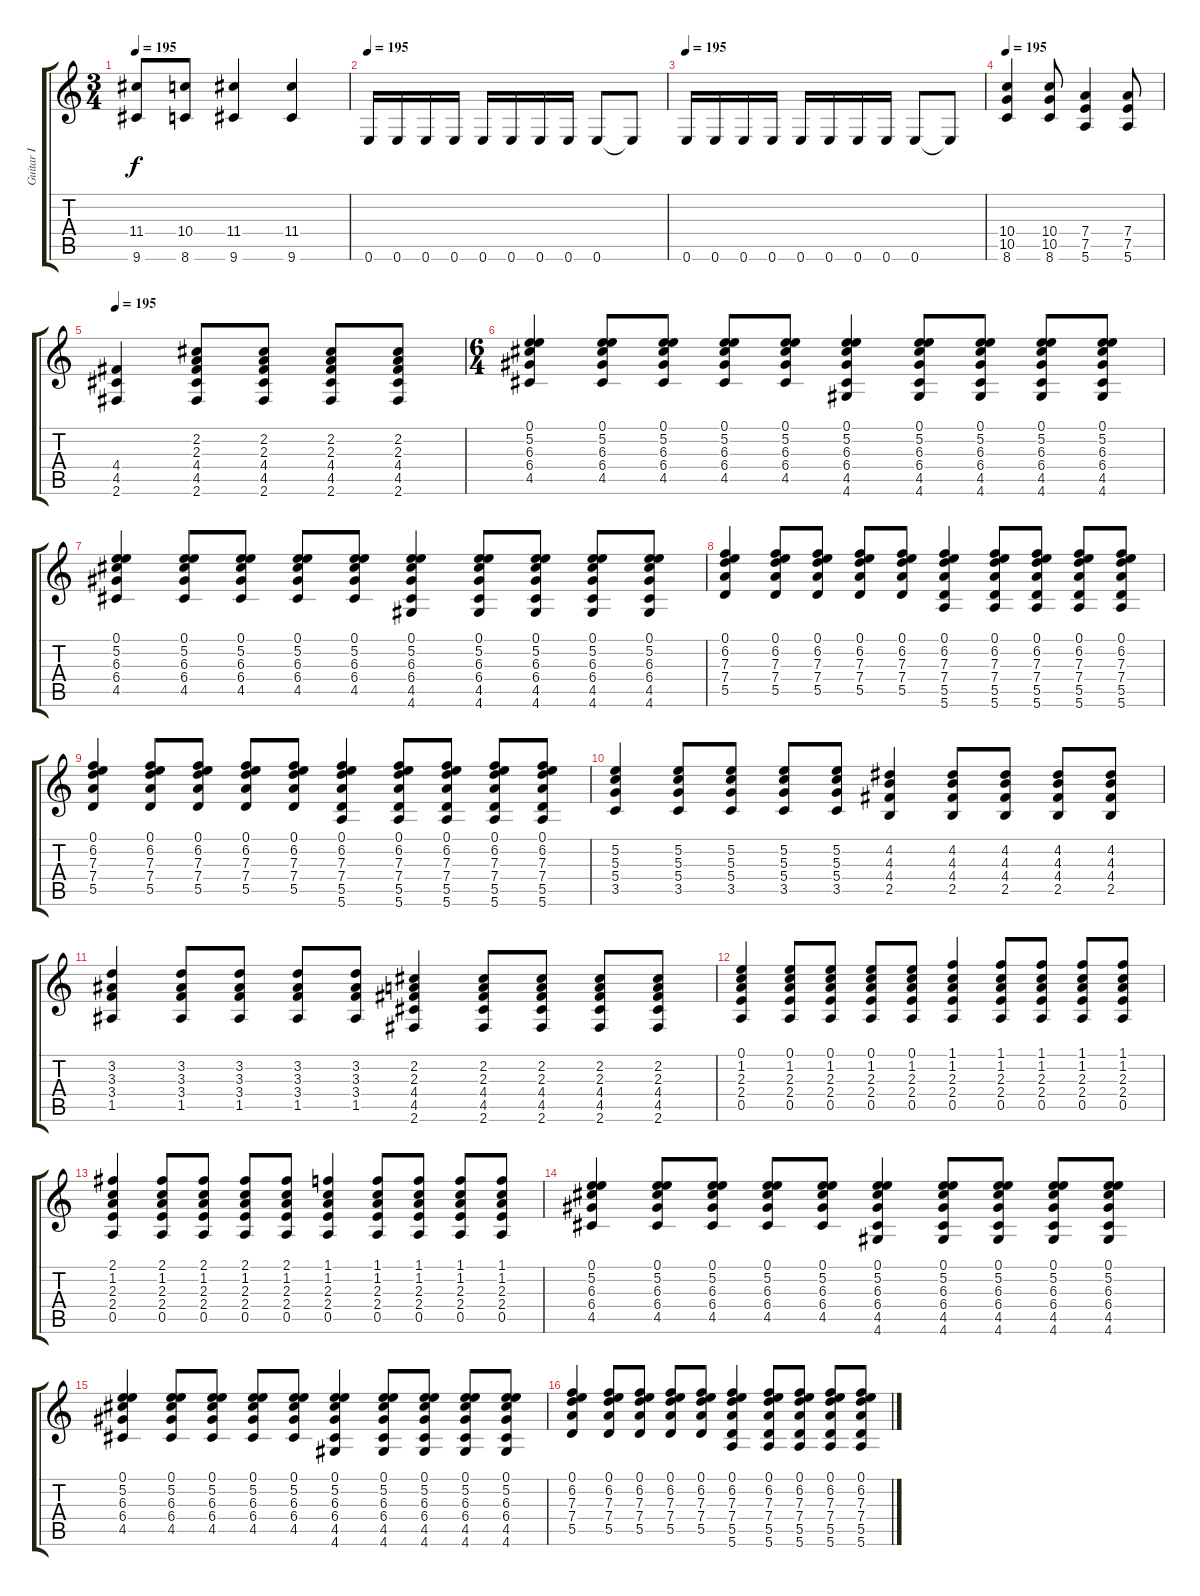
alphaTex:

\track ("Guitar I" "Guitar I") {instrument distortionguitar}
\staff {score tabs}
\tuning (E4 B3 G3 D3 A2 E2) {hide}
\ts (3 4)
\tempo 195
\clef g2
\ks c
(11.4 9.6).8{dy f} (10.4 8.6).8 (11.4 9.6).4 (11.4 9.6).4 |
\tempo 195
0.6.16 0.6.16 0.6.16 0.6.16 0.6.16 0.6.16 0.6.16 0.6.16 0.6.8 0.6{t}.8 |
\tempo 195
0.6.16 0.6.16 0.6.16 0.6.16 0.6.16 0.6.16 0.6.16 0.6.16 0.6.8 0.6{t}.8 |
\tempo 195
(10.4 10.5 8.6).4 (10.4 10.5 8.6).8 (7.4 7.5 5.6).4 (7.4 7.5 5.6).8 |
\tempo 195
(4.4 4.5 2.6).4 (2.2 2.3 4.4 4.5 2.6).8 (2.2 2.3 4.4 4.5 2.6).8 (2.2 2.3 4.4 4.5 2.6).8 (2.2 2.3 4.4 4.5 2.6).8 |
\ts (6 4)
(0.1 5.2 6.3 6.4 4.5).4 (0.1 5.2 6.3 6.4 4.5).8 (0.1 5.2 6.3 6.4 4.5).8 (0.1 5.2 6.3 6.4 4.5).8 (0.1 5.2 6.3 6.4 4.5).8 (0.1 5.2 6.3 6.4 4.5 4.6).4 (0.1 5.2 6.3 6.4 4.5 4.6).8 (0.1 5.2 6.3 6.4 4.5 4.6).8 (0.1 5.2 6.3 6.4 4.5 4.6).8 (0.1 5.2 6.3 6.4 4.5 4.6).8 |
(0.1 5.2 6.3 6.4 4.5).4 (0.1 5.2 6.3 6.4 4.5).8 (0.1 5.2 6.3 6.4 4.5).8 (0.1 5.2 6.3 6.4 4.5).8 (0.1 5.2 6.3 6.4 4.5).8 (0.1 5.2 6.3 6.4 4.5 4.6).4 (0.1 5.2 6.3 6.4 4.5 4.6).8 (0.1 5.2 6.3 6.4 4.5 4.6).8 (0.1 5.2 6.3 6.4 4.5 4.6).8 (0.1 5.2 6.3 6.4 4.5 4.6).8 |
(0.1 6.2 7.3 7.4 5.5).4 (0.1 6.2 7.3 7.4 5.5).8 (0.1 6.2 7.3 7.4 5.5).8 (0.1 6.2 7.3 7.4 5.5).8 (0.1 6.2 7.3 7.4 5.5).8 (0.1 6.2 7.3 7.4 5.5 5.6).4 (0.1 6.2 7.3 7.4 5.5 5.6).8 (0.1 6.2 7.3 7.4 5.5 5.6).8 (0.1 6.2 7.3 7.4 5.5 5.6).8 (0.1 6.2 7.3 7.4 5.5 5.6).8 |
(0.1 6.2 7.3 7.4 5.5).4 (0.1 6.2 7.3 7.4 5.5).8 (0.1 6.2 7.3 7.4 5.5).8 (0.1 6.2 7.3 7.4 5.5).8 (0.1 6.2 7.3 7.4 5.5).8 (0.1 6.2 7.3 7.4 5.5 5.6).4 (0.1 6.2 7.3 7.4 5.5 5.6).8 (0.1 6.2 7.3 7.4 5.5 5.6).8 (0.1 6.2 7.3 7.4 5.5 5.6).8 (0.1 6.2 7.3 7.4 5.5 5.6).8 |
(5.2 5.3 5.4 3.5).4 (5.2 5.3 5.4 3.5).8 (5.2 5.3 5.4 3.5).8 (5.2 5.3 5.4 3.5).8 (5.2 5.3 5.4 3.5).8 (4.2 4.3 4.4 2.5).4 (4.2 4.3 4.4 2.5).8 (4.2 4.3 4.4 2.5).8 (4.2 4.3 4.4 2.5).8 (4.2 4.3 4.4 2.5).8 |
(3.2 3.3 3.4 1.5).4 (3.2 3.3 3.4 1.5).8 (3.2 3.3 3.4 1.5).8 (3.2 3.3 3.4 1.5).8 (3.2 3.3 3.4 1.5).8 (2.2 2.3 4.4 4.5 2.6).4 (2.2 2.3 4.4 4.5 2.6).8 (2.2 2.3 4.4 4.5 2.6).8 (2.2 2.3 4.4 4.5 2.6).8 (2.2 2.3 4.4 4.5 2.6).8 |
(0.1 1.2 2.3 2.4 0.5).4 (0.1 1.2 2.3 2.4 0.5).8 (0.1 1.2 2.3 2.4 0.5).8 (0.1 1.2 2.3 2.4 0.5).8 (0.1 1.2 2.3 2.4 0.5).8 (1.1 1.2 2.3 2.4 0.5).4 (1.1 1.2 2.3 2.4 0.5).8 (1.1 1.2 2.3 2.4 0.5).8 (1.1 1.2 2.3 2.4 0.5).8 (1.1 1.2 2.3 2.4 0.5).8 |
(2.1 1.2 2.3 2.4 0.5).4 (2.1 1.2 2.3 2.4 0.5).8 (2.1 1.2 2.3 2.4 0.5).8 (2.1 1.2 2.3 2.4 0.5).8 (2.1 1.2 2.3 2.4 0.5).8 (1.1 1.2 2.3 2.4 0.5).4 (1.1 1.2 2.3 2.4 0.5).8 (1.1 1.2 2.3 2.4 0.5).8 (1.1 1.2 2.3 2.4 0.5).8 (1.1 1.2 2.3 2.4 0.5).8 |
(0.1 5.2 6.3 6.4 4.5).4 (0.1 5.2 6.3 6.4 4.5).8 (0.1 5.2 6.3 6.4 4.5).8 (0.1 5.2 6.3 6.4 4.5).8 (0.1 5.2 6.3 6.4 4.5).8 (0.1 5.2 6.3 6.4 4.5 4.6).4 (0.1 5.2 6.3 6.4 4.5 4.6).8 (0.1 5.2 6.3 6.4 4.5 4.6).8 (0.1 5.2 6.3 6.4 4.5 4.6).8 (0.1 5.2 6.3 6.4 4.5 4.6).8 |
(0.1 5.2 6.3 6.4 4.5).4 (0.1 5.2 6.3 6.4 4.5).8 (0.1 5.2 6.3 6.4 4.5).8 (0.1 5.2 6.3 6.4 4.5).8 (0.1 5.2 6.3 6.4 4.5).8 (0.1 5.2 6.3 6.4 4.5 4.6).4 (0.1 5.2 6.3 6.4 4.5 4.6).8 (0.1 5.2 6.3 6.4 4.5 4.6).8 (0.1 5.2 6.3 6.4 4.5 4.6).8 (0.1 5.2 6.3 6.4 4.5 4.6).8 |
(0.1 6.2 7.3 7.4 5.5).4 (0.1 6.2 7.3 7.4 5.5).8 (0.1 6.2 7.3 7.4 5.5).8 (0.1 6.2 7.3 7.4 5.5).8 (0.1 6.2 7.3 7.4 5.5).8 (0.1 6.2 7.3 7.4 5.5 5.6).4 (0.1 6.2 7.3 7.4 5.5 5.6).8 (0.1 6.2 7.3 7.4 5.5 5.6).8 (0.1 6.2 7.3 7.4 5.5 5.6).8 (0.1 6.2 7.3 7.4 5.5 5.6).8
